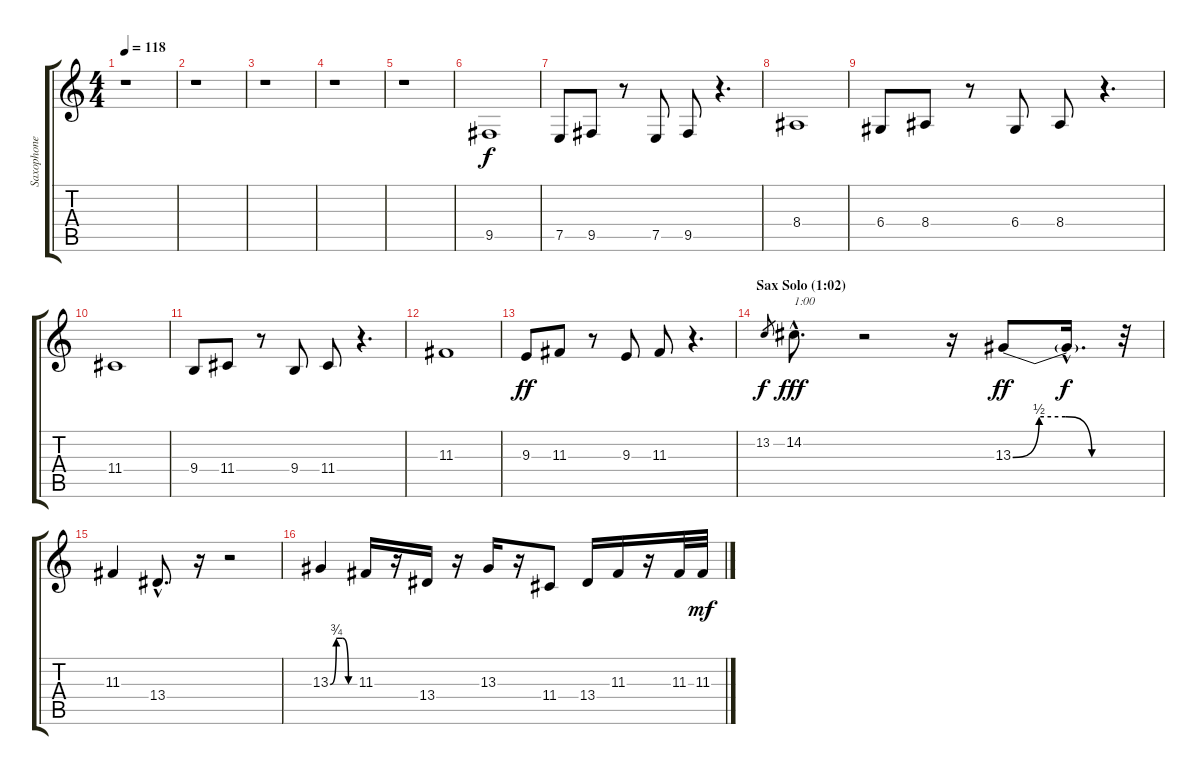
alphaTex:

\track ("Saxophone" "Saxophone") {instrument tenorsax}
\staff {score tabs}
\tuning (E4 B3 G3 D3 A2 E2) {hide}
\ts (4 4)
\tempo 118
\clef g2
\ks c
r.1{dy fff} |
r.1 |
r.1 |
r.1 |
r.1 |
9.5.1{dy f} |
7.5.8 9.5.8 r.8 7.5.8 9.5.8 r.4{d} |
8.4.1 |
6.4.8 8.4.8 r.8 6.4.8 8.4.8 r.4{d} |
11.4.1 |
9.4.8 11.4.8 r.8 9.4.8 11.4.8 r.4{d} |
11.3.1 |
9.3.8{dy ff} 11.3.8 r.8 9.3.8 11.3.8 r.4{d} |
\section ("" "Sax Solo (1:02)")
13.2.8{gr dy f} 14.2{hac}.8{d txt "1:00" dy fff} r.2 r.16 13.3{be (custom 0 0 15 2 30 2 45 0 60 0)}.8{dy ff} 13.3{hac t}.16{d dy f} r.32 |
11.3.4 13.4{hac}.8{d} r.16 r.2 |
13.3{be (custom 0 0 15 3 30 3 45 0 60 0)}.4 11.3.16 r.16 13.4.16 r.16 13.3.16 r.16 11.4.8 13.4.16 11.3.16 r.16 11.3.32 11.3.32{dy mf}
